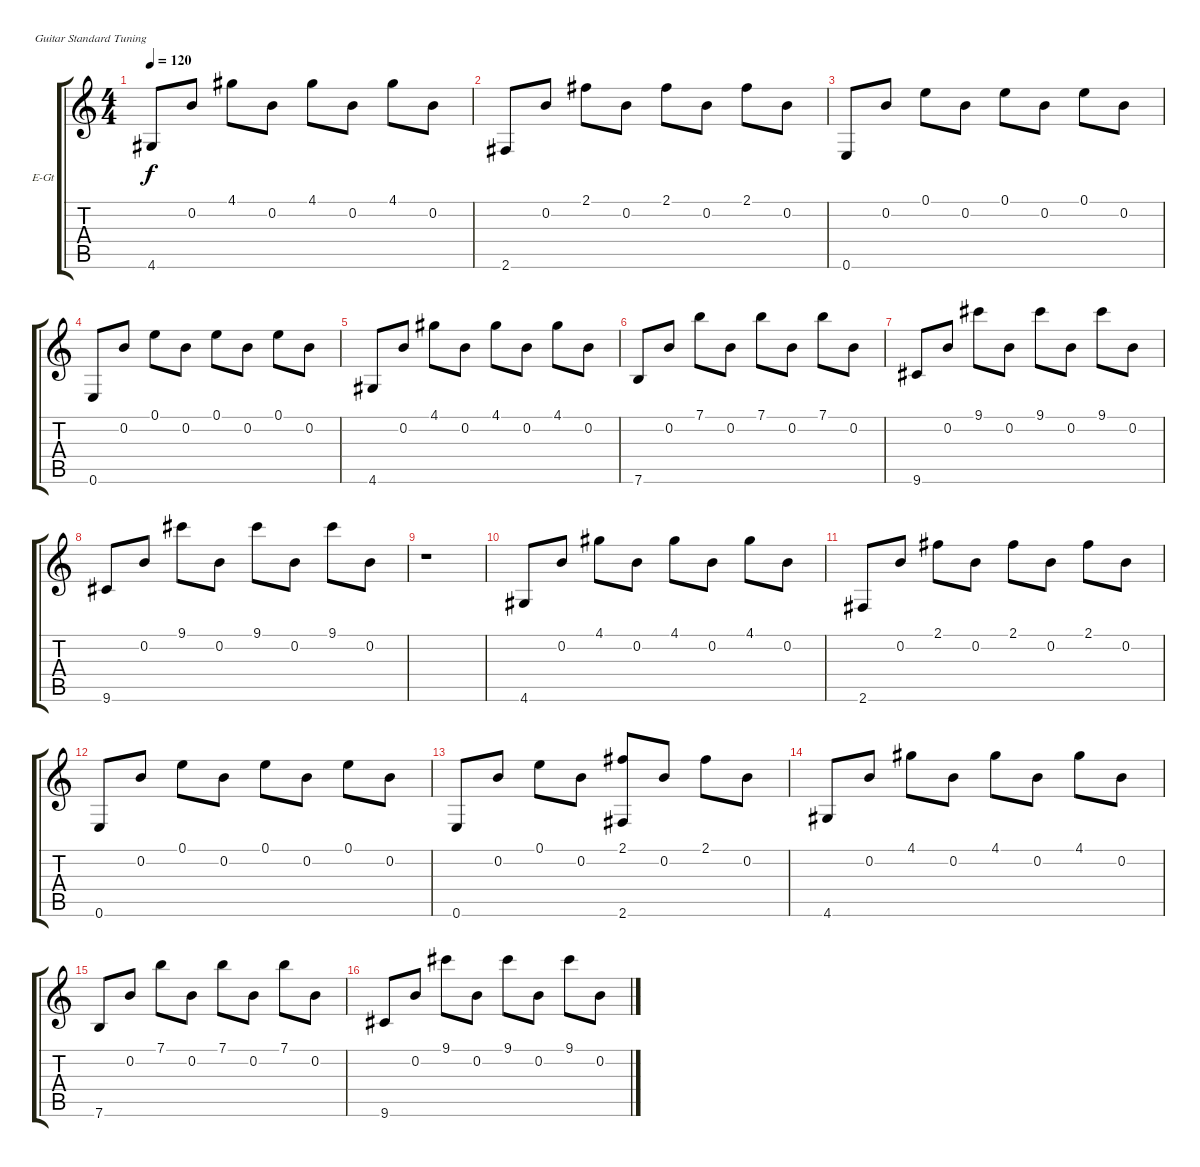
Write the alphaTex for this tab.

\bracketExtendMode groupsimilarinstruments
\firstSystemTrackNameOrientation horizontal
\otherSystemsTrackNameOrientation horizontal
\track ("Äîðîæêà 1" "E-Gt") {instrument electricguitarjazz}
\staff {score tabs}
\tuning (E4 B3 G3 D3 A2 E2)
\ts (4 4)
\tempo 120
\clef g2
\ks c
4.6.8{dy f} 0.2.8 4.1.8 0.2.8 4.1.8 0.2.8 4.1.8 0.2.8 |
2.6.8 0.2.8 2.1.8 0.2.8 2.1.8 0.2.8 2.1.8 0.2.8 |
0.6.8 0.2.8 0.1.8 0.2.8 0.1.8 0.2.8 0.1.8 0.2.8 |
0.6.8 0.2.8 0.1.8 0.2.8 0.1.8 0.2.8 0.1.8 0.2.8 |
4.6.8 0.2.8 4.1.8 0.2.8 4.1.8 0.2.8 4.1.8 0.2.8 |
7.6.8 0.2.8 7.1.8 0.2.8 7.1.8 0.2.8 7.1.8 0.2.8 |
9.6.8 0.2.8 9.1.8 0.2.8 9.1.8 0.2.8 9.1.8 0.2.8 |
9.6.8 0.2.8 9.1.8 0.2.8 9.1.8 0.2.8 9.1.8 0.2.8 |
r.1 |
4.6.8 0.2.8 4.1.8 0.2.8 4.1.8 0.2.8 4.1.8 0.2.8 |
2.6.8 0.2.8 2.1.8 0.2.8 2.1.8 0.2.8 2.1.8 0.2.8 |
0.6.8 0.2.8 0.1.8 0.2.8 0.1.8 0.2.8 0.1.8 0.2.8 |
0.6.8 0.2.8 0.1.8 0.2.8 (2.1 2.6).8 0.2.8 2.1.8 0.2.8 |
4.6.8 0.2.8 4.1.8 0.2.8 4.1.8 0.2.8 4.1.8 0.2.8 |
7.6.8 0.2.8 7.1.8 0.2.8 7.1.8 0.2.8 7.1.8 0.2.8 |
9.6.8 0.2.8 9.1.8 0.2.8 9.1.8 0.2.8 9.1.8 0.2.8
